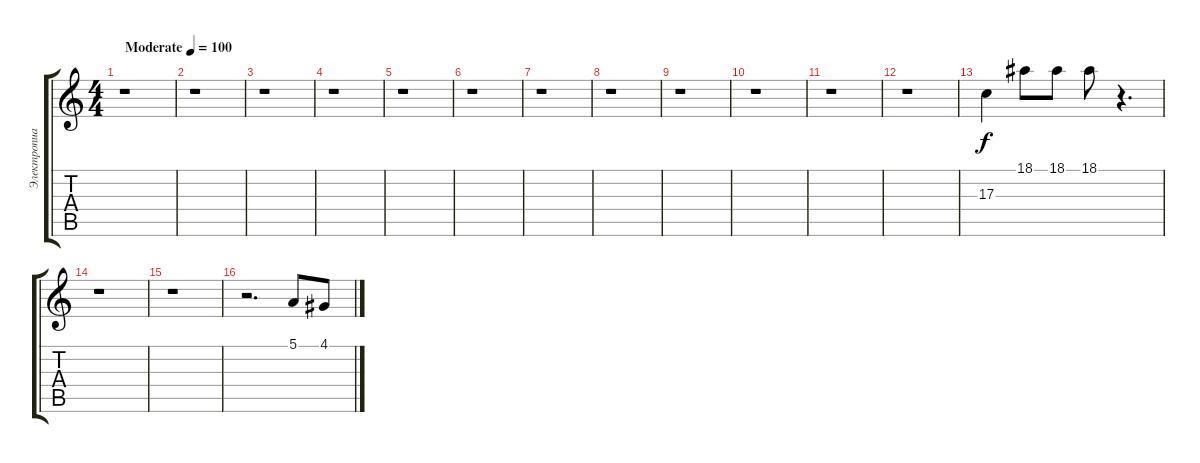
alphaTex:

\track ("Электропиано(Козлов)" "Электропиа") {instrument vibraphone}
\staff {score tabs}
\tuning (E4 B3 G3 D3 A2 E2) {hide}
\ts (4 4)
\tempo (100 "Moderate")
\clef g2
\ks c
r.1{dy f instrument vibraphone} |
r.1 |
r.1 |
r.1 |
r.1 |
r.1 |
r.1 |
r.1 |
r.1 |
r.1 |
r.1 |
r.1 |
17.3.4 18.1.8 18.1.8 18.1.8 r.4{d} |
r.1 |
r.1 |
r.2{d} 5.1.8 4.1.8
